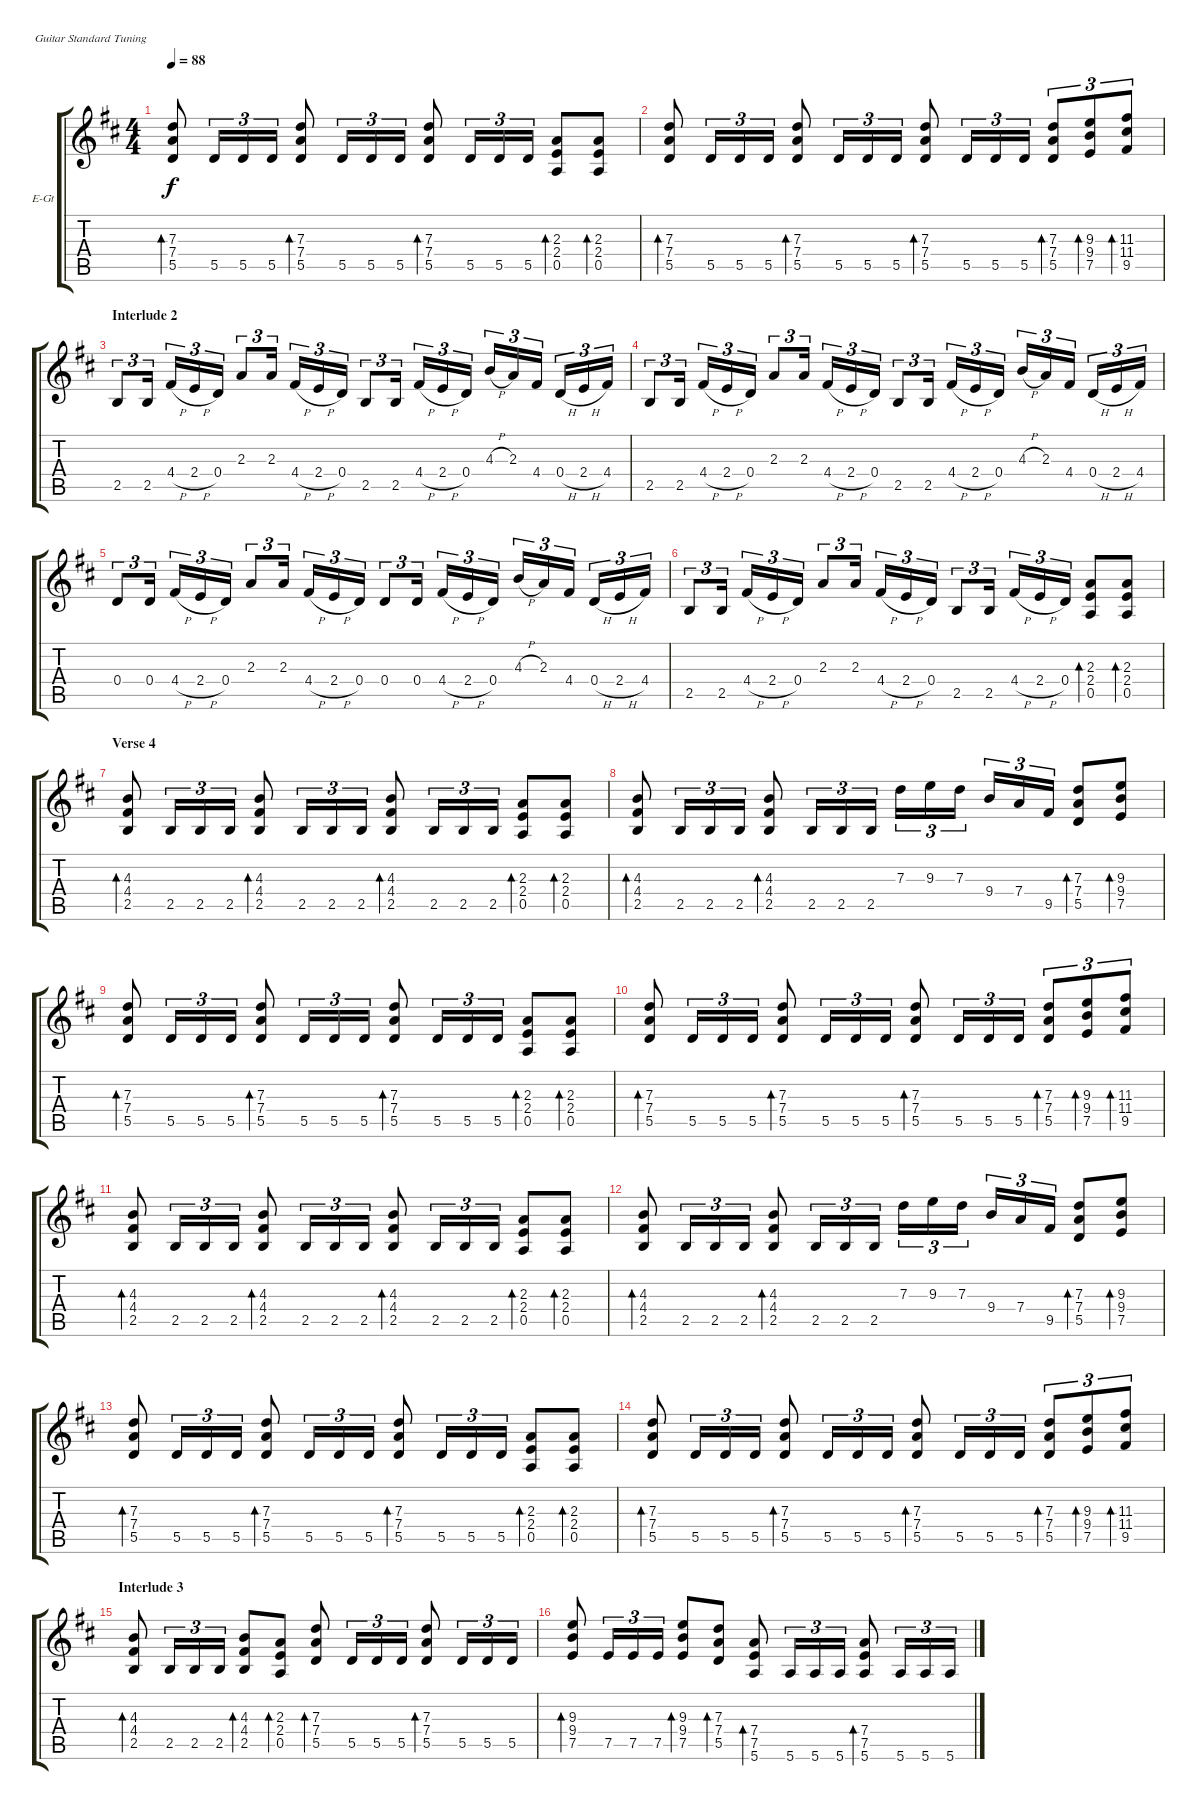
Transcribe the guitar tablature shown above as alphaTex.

\defaultSystemsLayout 4
\bracketExtendMode groupsimilarinstruments
\firstSystemTrackNameOrientation horizontal
\otherSystemsTrackNameOrientation horizontal
\track ("Electric Guitar" "E-Gt") {instrument distortionguitar}
\staff {score tabs}
\tuning (E4 B3 G3 D3 A2 E2)
\ts (4 4)
\tempo 88
\clef g2
\ks d
(5.5 7.4 7.3).8{bd 30 dy f} 5.5.16{tu (3 2)} 5.5.16{tu (3 2)} 5.5.16{tu (3 2)} (5.5 7.4 7.3).8{bd 30} 5.5.16{tu (3 2)} 5.5.16{tu (3 2)} 5.5.16{tu (3 2)} (5.5 7.4 7.3).8{bd 30} 5.5.16{tu (3 2)} 5.5.16{tu (3 2)} 5.5.16{tu (3 2)} (0.5 2.4 2.3).8{bd 30} (2.3 2.4 0.5).8{bd 30} |
(5.5 7.4 7.3).8{bd 30} 5.5.16{tu (3 2)} 5.5.16{tu (3 2)} 5.5.16{tu (3 2)} (5.5 7.4 7.3).8{bd 30} 5.5.16{tu (3 2)} 5.5.16{tu (3 2)} 5.5.16{tu (3 2)} (5.5 7.4 7.3).8{bd 30} 5.5.16{tu (3 2)} 5.5.16{tu (3 2)} 5.5.16{tu (3 2)} (5.5 7.4 7.3).8{tu (3 2) bd 30} (7.5 9.4 9.3).8{tu (3 2) bd 30} (9.5 11.4 11.3).8{tu (3 2) bd 30} |
\section ("" "Interlude 2")
2.5.8{tu (3 2)} 2.5.16{tu (3 2)} 4.4{h}.16{tu (3 2)} 2.4{h}.16{tu (3 2)} 0.4.16{tu (3 2)} 2.3.8{tu (3 2)} 2.3.16{tu (3 2)} 4.4{h}.16{tu (3 2)} 2.4{h}.16{tu (3 2)} 0.4.16{tu (3 2)} 2.5.8{tu (3 2)} 2.5.16{tu (3 2)} 4.4{h}.16{tu (3 2)} 2.4{h}.16{tu (3 2)} 0.4.16{tu (3 2)} 4.3{h}.16{tu (3 2)} 2.3.16{tu (3 2)} 4.4.16{tu (3 2)} 0.4{h}.16{tu (3 2)} 2.4{h}.16{tu (3 2)} 4.4.16{tu (3 2)} |
2.5.8{tu (3 2)} 2.5.16{tu (3 2)} 4.4{h}.16{tu (3 2)} 2.4{h}.16{tu (3 2)} 0.4.16{tu (3 2)} 2.3.8{tu (3 2)} 2.3.16{tu (3 2)} 4.4{h}.16{tu (3 2)} 2.4{h}.16{tu (3 2)} 0.4.16{tu (3 2)} 2.5.8{tu (3 2)} 2.5.16{tu (3 2)} 4.4{h}.16{tu (3 2)} 2.4{h}.16{tu (3 2)} 0.4.16{tu (3 2)} 4.3{h}.16{tu (3 2)} 2.3.16{tu (3 2)} 4.4.16{tu (3 2)} 0.4{h}.16{tu (3 2)} 2.4{h}.16{tu (3 2)} 4.4.16{tu (3 2)} |
0.4.8{tu (3 2)} 0.4.16{tu (3 2)} 4.4{h}.16{tu (3 2)} 2.4{h}.16{tu (3 2)} 0.4.16{tu (3 2)} 2.3.8{tu (3 2)} 2.3.16{tu (3 2)} 4.4{h}.16{tu (3 2)} 2.4{h}.16{tu (3 2)} 0.4.16{tu (3 2)} 0.4.8{tu (3 2)} 0.4.16{tu (3 2)} 4.4{h}.16{tu (3 2)} 2.4{h}.16{tu (3 2)} 0.4.16{tu (3 2)} 4.3{h}.16{tu (3 2)} 2.3.16{tu (3 2)} 4.4.16{tu (3 2)} 0.4{h}.16{tu (3 2)} 2.4{h}.16{tu (3 2)} 4.4.16{tu (3 2)} |
2.5.8{tu (3 2)} 2.5.16{tu (3 2)} 4.4{h}.16{tu (3 2)} 2.4{h}.16{tu (3 2)} 0.4.16{tu (3 2)} 2.3.8{tu (3 2)} 2.3.16{tu (3 2)} 4.4{h}.16{tu (3 2)} 2.4{h}.16{tu (3 2)} 0.4.16{tu (3 2)} 2.5.8{tu (3 2)} 2.5.16{tu (3 2)} 4.4{h}.16{tu (3 2)} 2.4{h}.16{tu (3 2)} 0.4.16{tu (3 2)} (0.5 2.4 2.3).8{bd 30} (0.5 2.4 2.3).8{bd 30} |
\section ("" "Verse 4")
(2.5 4.4 4.3).8{bd 30} 2.5.16{tu (3 2)} 2.5.16{tu (3 2)} 2.5.16{tu (3 2)} (2.5 4.4 4.3).8{bd 30} 2.5.16{tu (3 2)} 2.5.16{tu (3 2)} 2.5.16{tu (3 2)} (2.5 4.4 4.3).8{bd 30} 2.5.16{tu (3 2)} 2.5.16{tu (3 2)} 2.5.16{tu (3 2)} (0.5 2.4 2.3).8{bd 30} (2.3 2.4 0.5).8{bd 30} |
(2.5 4.4 4.3).8{bd 30} 2.5.16{tu (3 2)} 2.5.16{tu (3 2)} 2.5.16{tu (3 2)} (2.5 4.4 4.3).8{bd 30} 2.5.16{tu (3 2)} 2.5.16{tu (3 2)} 2.5.16{tu (3 2)} 7.3.16{tu (3 2)} 9.3.16{tu (3 2)} 7.3.16{tu (3 2)} 9.4.16{tu (3 2)} 7.4.16{tu (3 2)} 9.5.16{tu (3 2)} (5.5 7.4 7.3).8{bd 30} (7.5 9.4 9.3).8{bd 30} |
(5.5 7.4 7.3).8{bd 30} 5.5.16{tu (3 2)} 5.5.16{tu (3 2)} 5.5.16{tu (3 2)} (5.5 7.4 7.3).8{bd 30} 5.5.16{tu (3 2)} 5.5.16{tu (3 2)} 5.5.16{tu (3 2)} (5.5 7.4 7.3).8{bd 30} 5.5.16{tu (3 2)} 5.5.16{tu (3 2)} 5.5.16{tu (3 2)} (0.5 2.4 2.3).8{bd 30} (2.3 2.4 0.5).8{bd 30} |
(5.5 7.4 7.3).8{bd 30} 5.5.16{tu (3 2)} 5.5.16{tu (3 2)} 5.5.16{tu (3 2)} (5.5 7.4 7.3).8{bd 30} 5.5.16{tu (3 2)} 5.5.16{tu (3 2)} 5.5.16{tu (3 2)} (5.5 7.4 7.3).8{bd 30} 5.5.16{tu (3 2)} 5.5.16{tu (3 2)} 5.5.16{tu (3 2)} (5.5 7.4 7.3).8{tu (3 2) bd 30} (7.5 9.4 9.3).8{tu (3 2) bd 30} (9.5 11.4 11.3).8{tu (3 2) bd 30} |
(2.5 4.4 4.3).8{bd 30} 2.5.16{tu (3 2)} 2.5.16{tu (3 2)} 2.5.16{tu (3 2)} (2.5 4.4 4.3).8{bd 30} 2.5.16{tu (3 2)} 2.5.16{tu (3 2)} 2.5.16{tu (3 2)} (2.5 4.4 4.3).8{bd 30} 2.5.16{tu (3 2)} 2.5.16{tu (3 2)} 2.5.16{tu (3 2)} (0.5 2.4 2.3).8{bd 30} (2.3 2.4 0.5).8{bd 30} |
(2.5 4.4 4.3).8{bd 30} 2.5.16{tu (3 2)} 2.5.16{tu (3 2)} 2.5.16{tu (3 2)} (2.5 4.4 4.3).8{bd 30} 2.5.16{tu (3 2)} 2.5.16{tu (3 2)} 2.5.16{tu (3 2)} 7.3.16{tu (3 2)} 9.3.16{tu (3 2)} 7.3.16{tu (3 2)} 9.4.16{tu (3 2)} 7.4.16{tu (3 2)} 9.5.16{tu (3 2)} (5.5 7.4 7.3).8{bd 30} (7.5 9.4 9.3).8{bd 30} |
(5.5 7.4 7.3).8{bd 30} 5.5.16{tu (3 2)} 5.5.16{tu (3 2)} 5.5.16{tu (3 2)} (5.5 7.4 7.3).8{bd 30} 5.5.16{tu (3 2)} 5.5.16{tu (3 2)} 5.5.16{tu (3 2)} (5.5 7.4 7.3).8{bd 30} 5.5.16{tu (3 2)} 5.5.16{tu (3 2)} 5.5.16{tu (3 2)} (0.5 2.4 2.3).8{bd 30} (2.3 2.4 0.5).8{bd 30} |
(5.5 7.4 7.3).8{bd 30} 5.5.16{tu (3 2)} 5.5.16{tu (3 2)} 5.5.16{tu (3 2)} (5.5 7.4 7.3).8{bd 30} 5.5.16{tu (3 2)} 5.5.16{tu (3 2)} 5.5.16{tu (3 2)} (5.5 7.4 7.3).8{bd 30} 5.5.16{tu (3 2)} 5.5.16{tu (3 2)} 5.5.16{tu (3 2)} (5.5 7.4 7.3).8{tu (3 2) bd 30} (7.5 9.4 9.3).8{tu (3 2) bd 30} (9.5 11.4 11.3).8{tu (3 2) bd 30} |
\section ("" "Interlude 3")
(2.5 4.4 4.3).8{bd 30} 2.5.16{tu (3 2)} 2.5.16{tu (3 2)} 2.5.16{tu (3 2)} (2.5 4.4 4.3).8{bd 30} (0.5 2.4 2.3).8{bd 30} (5.5 7.4 7.3).8{bd 30} 5.5.16{tu (3 2)} 5.5.16{tu (3 2)} 5.5.16{tu (3 2)} (5.5 7.4 7.3).8{bd 30} 5.5.16{tu (3 2)} 5.5.16{tu (3 2)} 5.5.16{tu (3 2)} |
(7.5 9.4 9.3).8{bd 30} 7.5.16{tu (3 2)} 7.5.16{tu (3 2)} 7.5.16{tu (3 2)} (7.5 9.4 9.3).8{bd 30} (5.5 7.4 7.3).8{bd 30} (5.6 7.5 7.4).8{bd 30} 5.6.16{tu (3 2)} 5.6.16{tu (3 2)} 5.6.16{tu (3 2)} (5.6 7.5 7.4).8{bd 30} 5.6.16{tu (3 2)} 5.6.16{tu (3 2)} 5.6.16{tu (3 2)}
